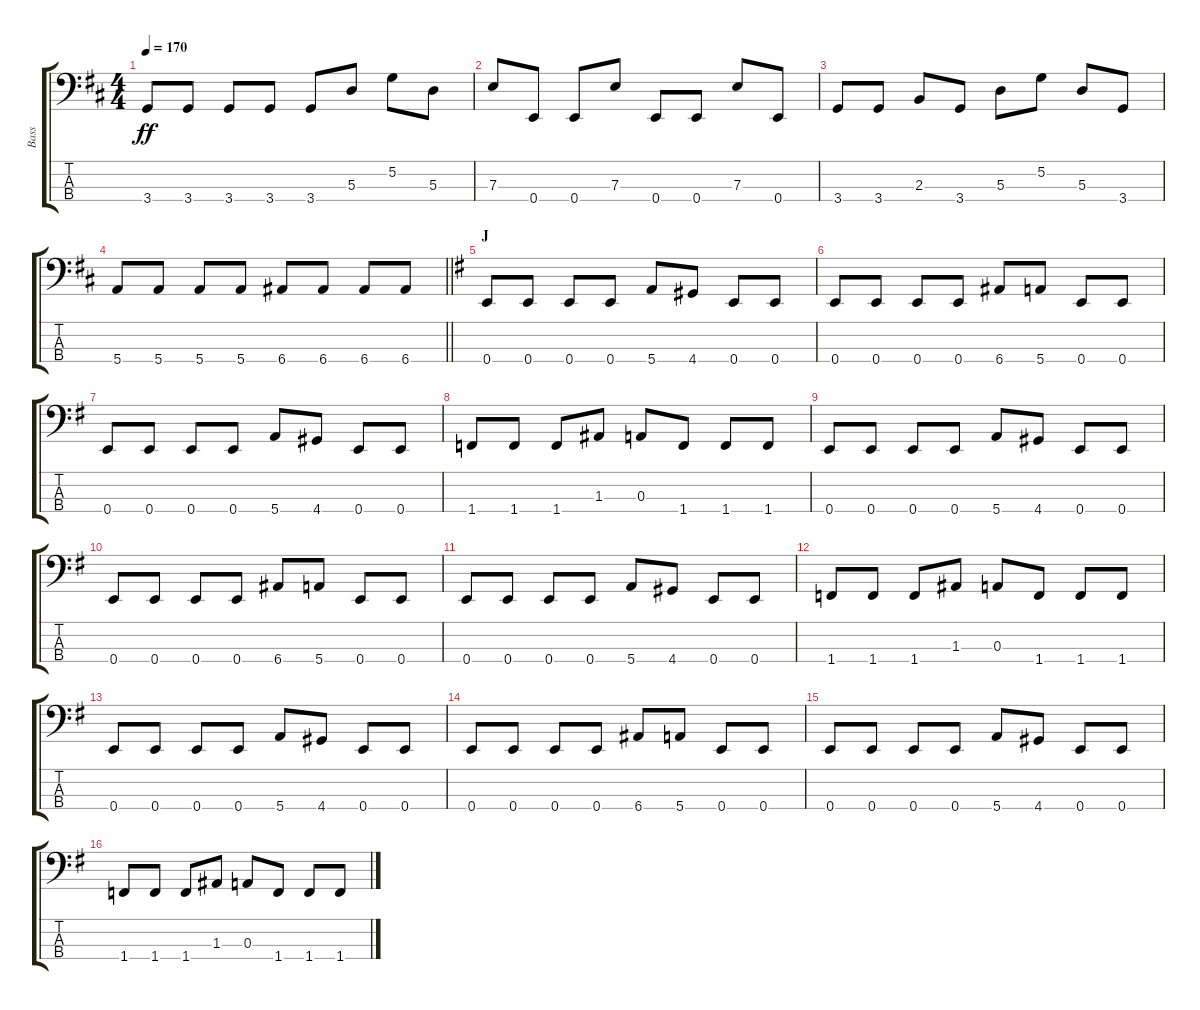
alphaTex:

\track ("Bass" "Bass") {instrument electricbasspick}
\staff {score tabs}
\tuning (G2 D2 A1 E1) {hide}
\ts (4 4)
\tempo 170
\clef f4
\ks d
3.4.8{dy ff} 3.4.8 3.4.8 3.4.8 3.4.8 5.3.8 5.2.8 5.3.8 |
7.3.8 0.4.8 0.4.8 7.3.8 0.4.8 0.4.8 7.3.8 0.4.8 |
3.4.8 3.4.8 2.3.8 3.4.8 5.3.8 5.2.8 5.3.8 3.4.8 |
\barLineRight lightlight
5.4.8 5.4.8 5.4.8 5.4.8 6.4.8 6.4.8 6.4.8 6.4.8 |
\section ("" "J")
\ks g
0.4.8 0.4.8 0.4.8 0.4.8 5.4.8 4.4.8 0.4.8 0.4.8 |
0.4.8 0.4.8 0.4.8 0.4.8 6.4.8 5.4.8 0.4.8 0.4.8 |
0.4.8 0.4.8 0.4.8 0.4.8 5.4.8 4.4.8 0.4.8 0.4.8 |
1.4.8 1.4.8 1.4.8 1.3.8 0.3.8 1.4.8 1.4.8 1.4.8 |
0.4.8 0.4.8 0.4.8 0.4.8 5.4.8 4.4.8 0.4.8 0.4.8 |
0.4.8 0.4.8 0.4.8 0.4.8 6.4.8 5.4.8 0.4.8 0.4.8 |
0.4.8 0.4.8 0.4.8 0.4.8 5.4.8 4.4.8 0.4.8 0.4.8 |
1.4.8 1.4.8 1.4.8 1.3.8 0.3.8 1.4.8 1.4.8 1.4.8 |
0.4.8 0.4.8 0.4.8 0.4.8 5.4.8 4.4.8 0.4.8 0.4.8 |
0.4.8 0.4.8 0.4.8 0.4.8 6.4.8 5.4.8 0.4.8 0.4.8 |
0.4.8 0.4.8 0.4.8 0.4.8 5.4.8 4.4.8 0.4.8 0.4.8 |
1.4.8 1.4.8 1.4.8 1.3.8 0.3.8 1.4.8 1.4.8 1.4.8
